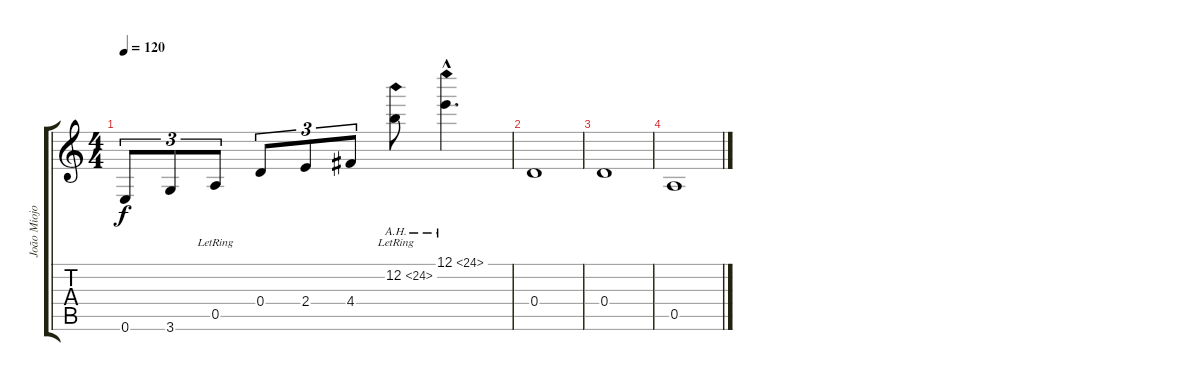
\track ("João Miojo" "João Miojo") {instrument electricbassfinger}
\staff {score tabs}
\tuning (E4 B3 G3 D3 A2 E2) {hide}
\ts (4 4)
\tempo 120
\clef g2
\ks c
0.6.8{tu (3 2) dy f volume 6} 3.6.8{tu (3 2)} 0.5{lr}.8{tu (3 2)} 0.4.8{tu (3 2)} 2.4.8{tu (3 2)} 4.4.8{tu (3 2)} 12.2{ah 12 lr}.8 12.1{ah 12 hac}.4{d} |
0.4.1{volume 4} |
0.4.1{volume 2} |
0.5.1{volume 2}
